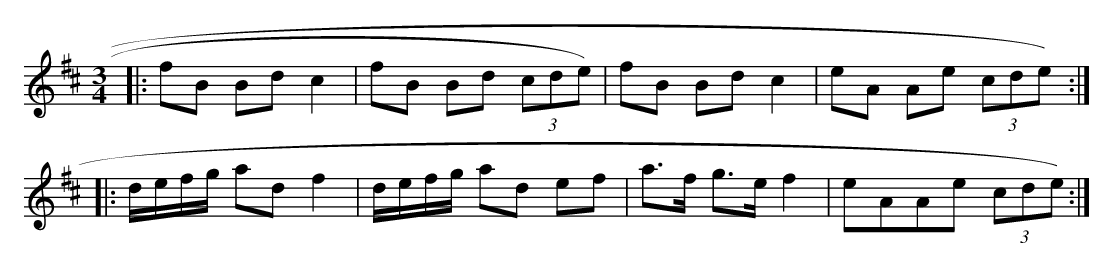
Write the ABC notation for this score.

X:1
M:3/4
K:Edor
|:fB Bd c2|fB Bd (3cde)|fB Bd c2|eA Ae (3cde):|
|:d/e/f/g/ ad f2|d/e/f/g/ ad ef|a>f g>e f2|eAAe (3cde):|
